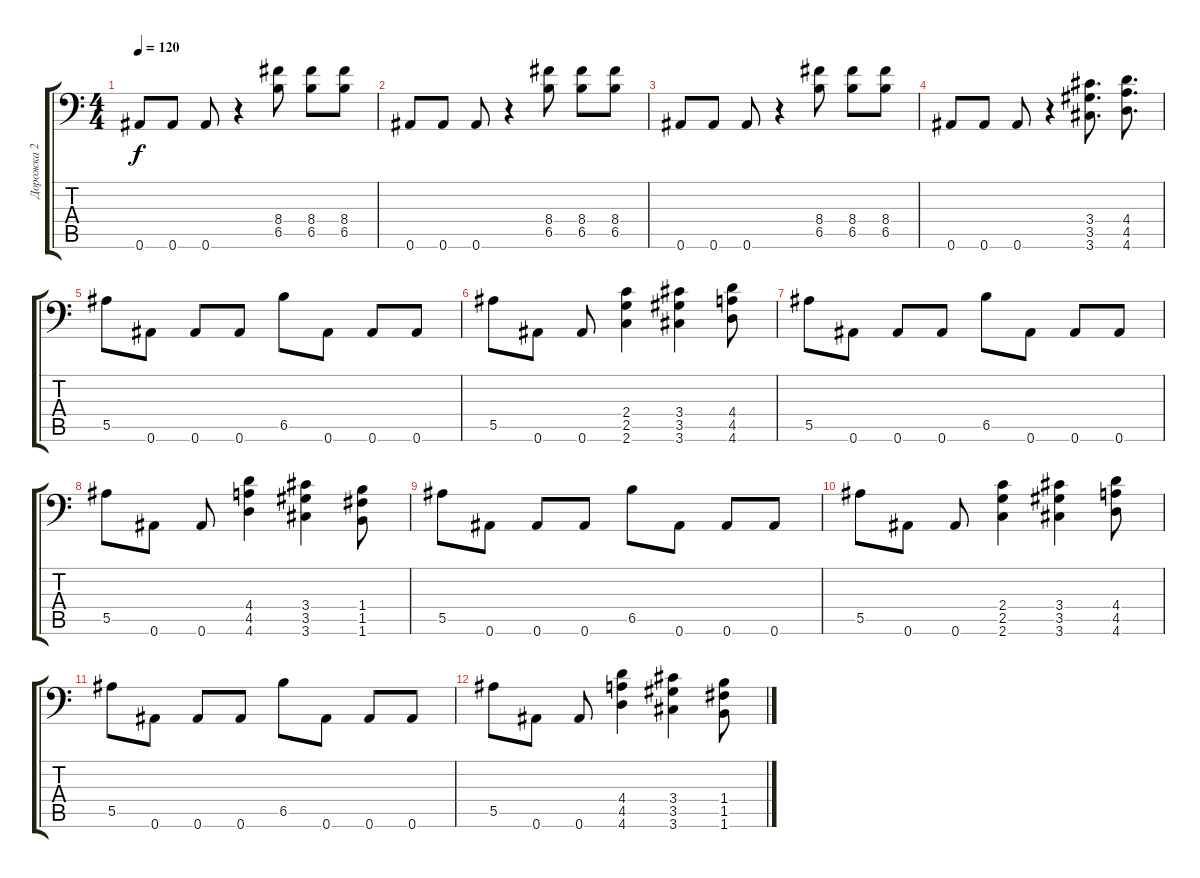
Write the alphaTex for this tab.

\track ("Дорожка 2" "Дорожка 2") {instrument distortionguitar}
\staff {score tabs}
\tuning (C4 G3 Eb3 Bb2 F2 Bb1) {hide}
\ts (4 4)
\tempo 120
\clef f4
\ks c
0.6.8{dy f} 0.6.8 0.6.8 r.4 (8.4 6.5).8 (8.4 6.5).8 (8.4 6.5).8 |
0.6.8 0.6.8 0.6.8 r.4 (8.4 6.5).8 (8.4 6.5).8 (8.4 6.5).8 |
0.6.8 0.6.8 0.6.8 r.4 (8.4 6.5).8 (8.4 6.5).8 (8.4 6.5).8 |
0.6.8 0.6.8 0.6.8 r.4 (3.4 3.5 3.6).8{d} (4.4 4.5 4.6).8{d} |
5.5.8 0.6.8 0.6.8 0.6.8 6.5.8 0.6.8 0.6.8 0.6.8 |
5.5.8 0.6.8 0.6.8 (2.4 2.5 2.6).4 (3.4 3.5 3.6).4 (4.4 4.5 4.6).8 |
5.5.8 0.6.8 0.6.8 0.6.8 6.5.8 0.6.8 0.6.8 0.6.8 |
5.5.8 0.6.8 0.6.8 (4.4 4.5 4.6).4 (3.4 3.5 3.6).4 (1.4 1.5 1.6).8 |
5.5.8 0.6.8 0.6.8 0.6.8 6.5.8 0.6.8 0.6.8 0.6.8 |
5.5.8 0.6.8 0.6.8 (2.4 2.5 2.6).4 (3.4 3.5 3.6).4 (4.4 4.5 4.6).8 |
5.5.8 0.6.8 0.6.8 0.6.8 6.5.8 0.6.8 0.6.8 0.6.8 |
5.5.8 0.6.8 0.6.8 (4.4 4.5 4.6).4 (3.4 3.5 3.6).4 (1.4 1.5 1.6).8
